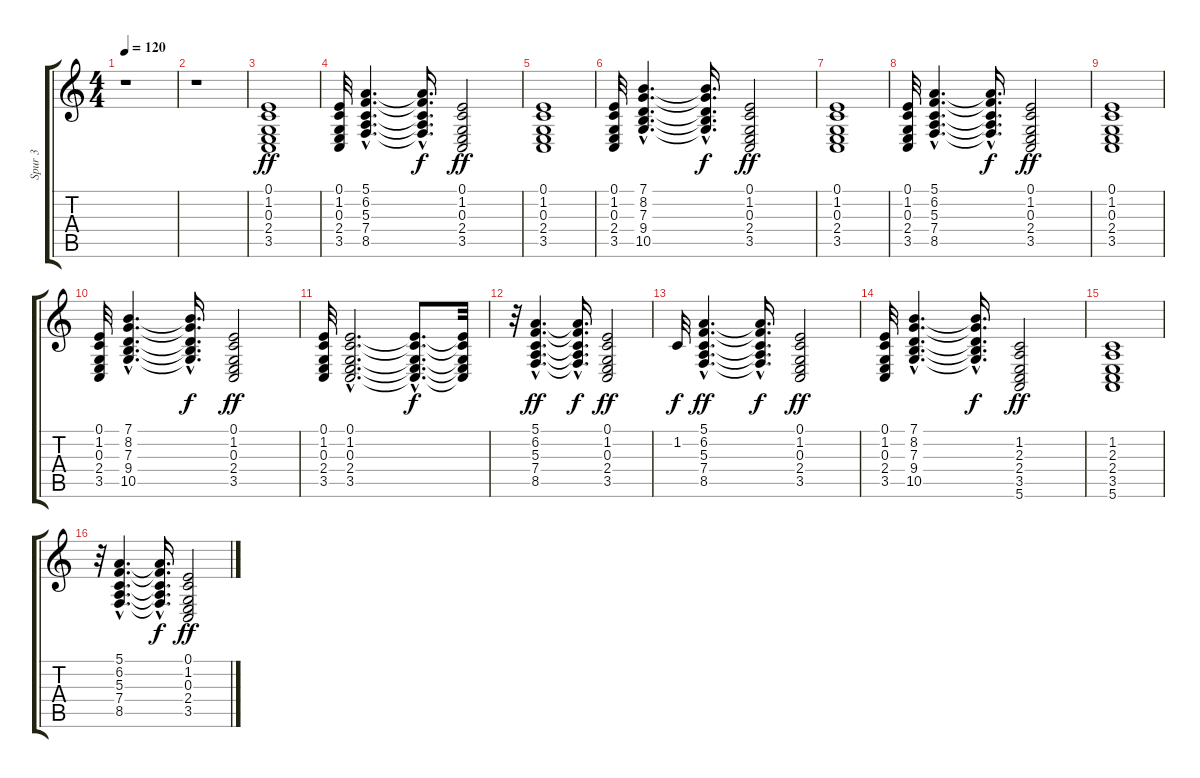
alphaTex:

\track ("Spur 3" "Spur 3") {instrument drawbarorgan}
\staff {score tabs}
\tuning (E4 B3 G3 D3 A2 E2) {hide}
\ts (4 4)
\tempo 120
\clef g2
\ks c
r.1{dy ff instrument drawbarorgan} |
r.1 |
(0.1 1.2 0.3 2.4 3.5).1 |
(0.1 1.2 0.3 2.4 3.5).32 (5.1{hac} 6.2{hac} 5.3{hac} 7.4{hac} 8.5{hac}).4{d} (5.1{hac t} 6.2{hac t} 5.3{hac t} 7.4{hac t} 8.5{hac t}).16{d dy f} (0.1 1.2 0.3 2.4 3.5).2{dy ff} |
(0.1 1.2 0.3 2.4 3.5).1 |
(0.1 1.2 0.3 2.4 3.5).32 (7.1{hac} 8.2{hac} 7.3{hac} 9.4{hac} 10.5{hac}).4{d} (7.1{hac t} 8.2{hac t} 7.3{hac t} 9.4{hac t} 10.5{hac t}).16{d dy f} (0.1 1.2 0.3 2.4 3.5).2{dy ff} |
(0.1 1.2 0.3 2.4 3.5).1 |
(0.1 1.2 0.3 2.4 3.5).32 (5.1{hac} 6.2{hac} 5.3{hac} 7.4{hac} 8.5{hac}).4{d} (5.1{hac t} 6.2{hac t} 5.3{hac t} 7.4{hac t} 8.5{hac t}).16{d dy f} (0.1 1.2 0.3 2.4 3.5).2{dy ff} |
(0.1 1.2 0.3 2.4 3.5).1 |
(0.1 1.2 0.3 2.4 3.5).32 (7.1{hac} 8.2{hac} 7.3{hac} 9.4{hac} 10.5{hac}).4{d} (7.1{hac t} 8.2{hac t} 7.3{hac t} 9.4{hac t} 10.5{hac t}).16{d dy f} (0.1 1.2 0.3 2.4 3.5).2{dy ff} |
(0.1 1.2 0.3 2.4 3.5).32 (0.1{hac} 1.2{hac} 0.3{hac} 2.4{hac} 3.5{hac}).2{d} (0.1{hac t} 1.2{hac t} 0.3{hac t} 2.4{hac t} 3.5{hac t}).8{d dy f} (0.1{t} 1.2{t} 0.3{t} 2.4{t} 3.5{t}).32 |
r.32 (5.1{hac} 6.2{hac} 5.3{hac} 7.4{hac} 8.5{hac}).4{d dy ff} (5.1{hac t} 6.2{hac t} 5.3{hac t} 7.4{hac t} 8.5{hac t}).16{d dy f} (0.1 1.2 0.3 2.4 3.5).2{dy ff} |
1.2.32{dy f} (5.1{hac} 6.2{hac} 5.3{hac} 7.4{hac} 8.5{hac}).4{d dy ff} (5.1{hac t} 6.2{hac t} 5.3{hac t} 7.4{hac t} 8.5{hac t}).16{d dy f} (0.1 1.2 0.3 2.4 3.5).2{dy ff} |
(0.1 1.2 0.3 2.4 3.5).32 (7.1{hac} 8.2{hac} 7.3{hac} 9.4{hac} 10.5{hac}).4{d} (7.1{hac t} 8.2{hac t} 7.3{hac t} 9.4{hac t} 10.5{hac t}).16{d dy f} (1.2 2.3 2.4 3.5 5.6).2{dy ff} |
(1.2 2.3 2.4 3.5 5.6).1 |
r.32 (5.1{hac} 6.2{hac} 5.3{hac} 7.4{hac} 8.5{hac}).4{d} (5.1{hac t} 6.2{hac t} 5.3{hac t} 7.4{hac t} 8.5{hac t}).16{d dy f} (0.1 1.2 0.3 2.4 3.5).2{dy ff}
